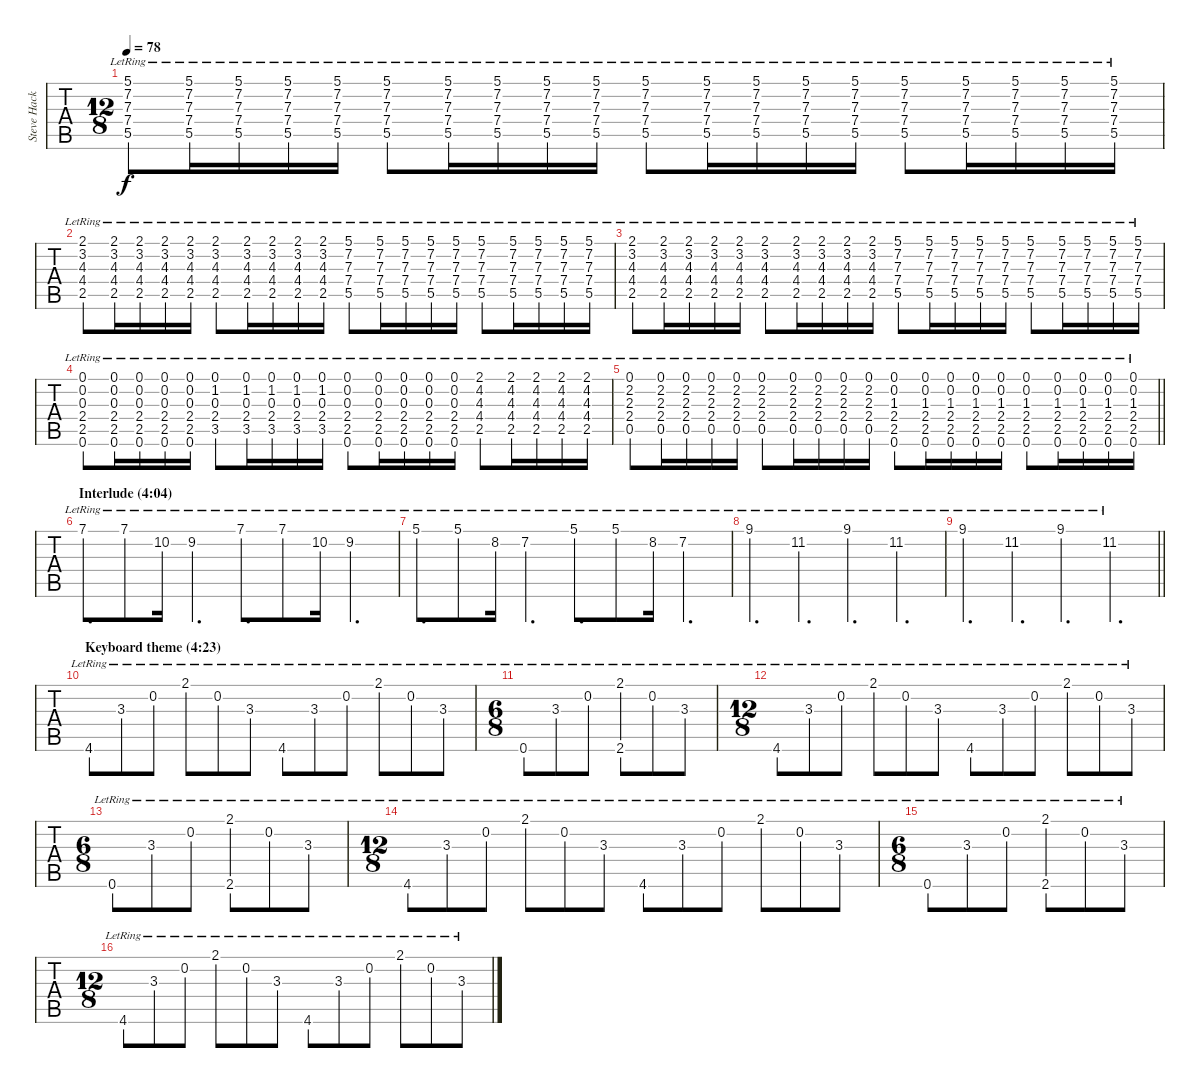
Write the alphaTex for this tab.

\track ("Steve Hackett (electric guitar)" "Steve Hack") {instrument electricguitarjazz}
\staff {tabs}
\tuning (E4 B3 G3 D3 A2 E2) {hide}
\ts (12 8)
\tempo 78
\clef g2
\ks c
(5.1{lr} 7.2{lr} 7.3{lr} 7.4{lr} 5.5{lr}).8{dy f} (5.1{lr} 7.2{lr} 7.3{lr} 7.4{lr} 5.5{lr}).16 (5.1{lr} 7.2{lr} 7.3{lr} 7.4{lr} 5.5{lr}).16 (5.1{lr} 7.2{lr} 7.3{lr} 7.4{lr} 5.5{lr}).16 (5.1{lr} 7.2{lr} 7.3{lr} 7.4{lr} 5.5{lr}).16 (5.1{lr} 7.2{lr} 7.3{lr} 7.4{lr} 5.5{lr}).8 (5.1{lr} 7.2{lr} 7.3{lr} 7.4{lr} 5.5{lr}).16 (5.1{lr} 7.2{lr} 7.3{lr} 7.4{lr} 5.5{lr}).16 (5.1{lr} 7.2{lr} 7.3{lr} 7.4{lr} 5.5{lr}).16 (5.1{lr} 7.2{lr} 7.3{lr} 7.4{lr} 5.5{lr}).16 (5.1{lr} 7.2{lr} 7.3{lr} 7.4{lr} 5.5{lr}).8 (5.1{lr} 7.2{lr} 7.3{lr} 7.4{lr} 5.5{lr}).16 (5.1{lr} 7.2{lr} 7.3{lr} 7.4{lr} 5.5{lr}).16 (5.1{lr} 7.2{lr} 7.3{lr} 7.4{lr} 5.5{lr}).16 (5.1{lr} 7.2{lr} 7.3{lr} 7.4{lr} 5.5{lr}).16 (5.1{lr} 7.2{lr} 7.3{lr} 7.4{lr} 5.5{lr}).8 (5.1{lr} 7.2{lr} 7.3{lr} 7.4{lr} 5.5{lr}).16 (5.1{lr} 7.2{lr} 7.3{lr} 7.4{lr} 5.5{lr}).16 (5.1{lr} 7.2{lr} 7.3{lr} 7.4{lr} 5.5{lr}).16 (5.1{lr} 7.2{lr} 7.3{lr} 7.4{lr} 5.5{lr}).16 |
(2.1{lr} 3.2{lr} 4.3{lr} 4.4{lr} 2.5{lr}).8 (2.1{lr} 3.2{lr} 4.3{lr} 4.4{lr} 2.5{lr}).16 (2.1{lr} 3.2{lr} 4.3{lr} 4.4{lr} 2.5{lr}).16 (2.1{lr} 3.2{lr} 4.3{lr} 4.4{lr} 2.5{lr}).16 (2.1{lr} 3.2{lr} 4.3{lr} 4.4{lr} 2.5{lr}).16 (2.1{lr} 3.2{lr} 4.3{lr} 4.4{lr} 2.5{lr}).8 (2.1{lr} 3.2{lr} 4.3{lr} 4.4{lr} 2.5{lr}).16 (2.1{lr} 3.2{lr} 4.3{lr} 4.4{lr} 2.5{lr}).16 (2.1{lr} 3.2{lr} 4.3{lr} 4.4{lr} 2.5{lr}).16 (2.1{lr} 3.2{lr} 4.3{lr} 4.4{lr} 2.5{lr}).16 (5.1{lr} 7.2{lr} 7.3{lr} 7.4{lr} 5.5{lr}).8 (5.1{lr} 7.2{lr} 7.3{lr} 7.4{lr} 5.5{lr}).16 (5.1{lr} 7.2{lr} 7.3{lr} 7.4{lr} 5.5{lr}).16 (5.1{lr} 7.2{lr} 7.3{lr} 7.4{lr} 5.5{lr}).16 (5.1{lr} 7.2{lr} 7.3{lr} 7.4{lr} 5.5{lr}).16 (5.1{lr} 7.2{lr} 7.3{lr} 7.4{lr} 5.5{lr}).8 (5.1{lr} 7.2{lr} 7.3{lr} 7.4{lr} 5.5{lr}).16 (5.1{lr} 7.2{lr} 7.3{lr} 7.4{lr} 5.5{lr}).16 (5.1{lr} 7.2{lr} 7.3{lr} 7.4{lr} 5.5{lr}).16 (5.1{lr} 7.2{lr} 7.3{lr} 7.4{lr} 5.5{lr}).16 |
(2.1{lr} 3.2{lr} 4.3{lr} 4.4{lr} 2.5{lr}).8 (2.1{lr} 3.2{lr} 4.3{lr} 4.4{lr} 2.5{lr}).16 (2.1{lr} 3.2{lr} 4.3{lr} 4.4{lr} 2.5{lr}).16 (2.1{lr} 3.2{lr} 4.3{lr} 4.4{lr} 2.5{lr}).16 (2.1{lr} 3.2{lr} 4.3{lr} 4.4{lr} 2.5{lr}).16 (2.1{lr} 3.2{lr} 4.3{lr} 4.4{lr} 2.5{lr}).8 (2.1{lr} 3.2{lr} 4.3{lr} 4.4{lr} 2.5{lr}).16 (2.1{lr} 3.2{lr} 4.3{lr} 4.4{lr} 2.5{lr}).16 (2.1{lr} 3.2{lr} 4.3{lr} 4.4{lr} 2.5{lr}).16 (2.1{lr} 3.2{lr} 4.3{lr} 4.4{lr} 2.5{lr}).16 (5.1{lr} 7.2{lr} 7.3{lr} 7.4{lr} 5.5{lr}).8 (5.1{lr} 7.2{lr} 7.3{lr} 7.4{lr} 5.5{lr}).16 (5.1{lr} 7.2{lr} 7.3{lr} 7.4{lr} 5.5{lr}).16 (5.1{lr} 7.2{lr} 7.3{lr} 7.4{lr} 5.5{lr}).16 (5.1{lr} 7.2{lr} 7.3{lr} 7.4{lr} 5.5{lr}).16 (5.1{lr} 7.2{lr} 7.3{lr} 7.4{lr} 5.5{lr}).8 (5.1{lr} 7.2{lr} 7.3{lr} 7.4{lr} 5.5{lr}).16 (5.1{lr} 7.2{lr} 7.3{lr} 7.4{lr} 5.5{lr}).16 (5.1{lr} 7.2{lr} 7.3{lr} 7.4{lr} 5.5{lr}).16 (5.1{lr} 7.2{lr} 7.3{lr} 7.4{lr} 5.5{lr}).16 |
(0.1{lr} 0.2{lr} 0.3{lr} 2.4{lr} 2.5{lr} 0.6{lr}).8 (0.1{lr} 0.2{lr} 0.3{lr} 2.4{lr} 2.5{lr} 0.6{lr}).16 (0.1{lr} 0.2{lr} 0.3{lr} 2.4{lr} 2.5{lr} 0.6{lr}).16 (0.1{lr} 0.2{lr} 0.3{lr} 2.4{lr} 2.5{lr} 0.6{lr}).16 (0.1{lr} 0.2{lr} 0.3{lr} 2.4{lr} 2.5{lr} 0.6{lr}).16 (0.1{lr} 1.2{lr} 0.3{lr} 2.4{lr} 3.5{lr}).8 (0.1{lr} 1.2{lr} 0.3{lr} 2.4{lr} 3.5{lr}).16 (0.1{lr} 1.2{lr} 0.3{lr} 2.4{lr} 3.5{lr}).16 (0.1{lr} 1.2{lr} 0.3{lr} 2.4{lr} 3.5{lr}).16 (0.1{lr} 1.2{lr} 0.3{lr} 2.4{lr} 3.5{lr}).16 (0.1{lr} 0.2{lr} 0.3{lr} 2.4{lr} 2.5{lr} 0.6{lr}).8 (0.1{lr} 0.2{lr} 0.3{lr} 2.4{lr} 2.5{lr} 0.6{lr}).16 (0.1{lr} 0.2{lr} 0.3{lr} 2.4{lr} 2.5{lr} 0.6{lr}).16 (0.1{lr} 0.2{lr} 0.3{lr} 2.4{lr} 2.5{lr} 0.6{lr}).16 (0.1{lr} 0.2{lr} 0.3{lr} 2.4{lr} 2.5{lr} 0.6{lr}).16 (2.1{lr} 4.2{lr} 4.3{lr} 4.4{lr} 2.5{lr}).8 (2.1{lr} 4.2{lr} 4.3{lr} 4.4{lr} 2.5{lr}).16 (2.1{lr} 4.2{lr} 4.3{lr} 4.4{lr} 2.5{lr}).16 (2.1{lr} 4.2{lr} 4.3{lr} 4.4{lr} 2.5{lr}).16 (2.1{lr} 4.2{lr} 4.3{lr} 4.4{lr} 2.5{lr}).16 |
\barLineRight lightlight
(0.1{lr} 2.2{lr} 2.3{lr} 2.4{lr} 0.5{lr}).8 (0.1{lr} 2.2{lr} 2.3{lr} 2.4{lr} 0.5{lr}).16 (0.1{lr} 2.2{lr} 2.3{lr} 2.4{lr} 0.5{lr}).16 (0.1{lr} 2.2{lr} 2.3{lr} 2.4{lr} 0.5{lr}).16 (0.1{lr} 2.2{lr} 2.3{lr} 2.4{lr} 0.5{lr}).16 (0.1{lr} 2.2{lr} 2.3{lr} 2.4{lr} 0.5{lr}).8 (0.1{lr} 2.2{lr} 2.3{lr} 2.4{lr} 0.5{lr}).16 (0.1{lr} 2.2{lr} 2.3{lr} 2.4{lr} 0.5{lr}).16 (0.1{lr} 2.2{lr} 2.3{lr} 2.4{lr} 0.5{lr}).16 (0.1{lr} 2.2{lr} 2.3{lr} 2.4{lr} 0.5{lr}).16 (0.1{lr} 0.2{lr} 1.3{lr} 2.4{lr} 2.5{lr} 0.6{lr}).8 (0.1{lr} 0.2{lr} 1.3{lr} 2.4{lr} 2.5{lr} 0.6{lr}).16 (0.1{lr} 0.2{lr} 1.3{lr} 2.4{lr} 2.5{lr} 0.6{lr}).16 (0.1{lr} 0.2{lr} 1.3{lr} 2.4{lr} 2.5{lr} 0.6{lr}).16 (0.1{lr} 0.2{lr} 1.3{lr} 2.4{lr} 2.5{lr} 0.6{lr}).16 (0.1{lr} 0.2{lr} 1.3{lr} 2.4{lr} 2.5{lr} 0.6{lr}).8 (0.1{lr} 0.2{lr} 1.3{lr} 2.4{lr} 2.5{lr} 0.6{lr}).16 (0.1{lr} 0.2{lr} 1.3{lr} 2.4{lr} 2.5{lr} 0.6{lr}).16 (0.1{lr} 0.2{lr} 1.3{lr} 2.4{lr} 2.5{lr} 0.6{lr}).16 (0.1{lr} 0.2{lr} 1.3{lr} 2.4{lr} 2.5{lr} 0.6{lr}).16 |
\section ("" "Interlude (4:04)")
7.1{lr}.8{d} 7.1{lr}.8 10.2{lr}.16 9.2{lr}.4{d} 7.1{lr}.8{d} 7.1{lr}.8 10.2{lr}.16 9.2{lr}.4{d} |
5.1{lr}.8{d} 5.1{lr}.8 8.2{lr}.16 7.2{lr}.4{d} 5.1{lr}.8{d} 5.1{lr}.8 8.2{lr}.16 7.2{lr}.4{d} |
9.1{lr}.4{d} 11.2{lr}.4{d} 9.1{lr}.4{d} 11.2{lr}.4{d} |
\barLineRight lightlight
9.1{lr}.4{d} 11.2{lr}.4{d} 9.1{lr}.4{d} 11.2{lr}.4{d} |
\section ("" "Keyboard theme (4:23)")
4.6{lr}.8 3.3{lr}.8 0.2{lr}.8 2.1{lr}.8 0.2{lr}.8 3.3{lr}.8 4.6{lr}.8 3.3{lr}.8 0.2{lr}.8 2.1{lr}.8 0.2{lr}.8 3.3{lr}.8 |
\ts (6 8)
0.6{lr}.8 3.3{lr}.8 0.2{lr}.8 (2.1{lr} 2.6{lr}).8 0.2{lr}.8 3.3{lr}.8 |
\ts (12 8)
4.6{lr}.8 3.3{lr}.8 0.2{lr}.8 2.1{lr}.8 0.2{lr}.8 3.3{lr}.8 4.6{lr}.8 3.3{lr}.8 0.2{lr}.8 2.1{lr}.8 0.2{lr}.8 3.3{lr}.8 |
\ts (6 8)
0.6{lr}.8 3.3{lr}.8 0.2{lr}.8 (2.1{lr} 2.6{lr}).8 0.2{lr}.8 3.3{lr}.8 |
\ts (12 8)
4.6{lr}.8 3.3{lr}.8 0.2{lr}.8 2.1{lr}.8 0.2{lr}.8 3.3{lr}.8 4.6{lr}.8 3.3{lr}.8 0.2{lr}.8 2.1{lr}.8 0.2{lr}.8 3.3{lr}.8 |
\ts (6 8)
0.6{lr}.8 3.3{lr}.8 0.2{lr}.8 (2.1{lr} 2.6{lr}).8 0.2{lr}.8 3.3{lr}.8 |
\ts (12 8)
4.6{lr}.8 3.3{lr}.8 0.2{lr}.8 2.1{lr}.8 0.2{lr}.8 3.3{lr}.8 4.6{lr}.8 3.3{lr}.8 0.2{lr}.8 2.1{lr}.8 0.2{lr}.8 3.3{lr}.8
